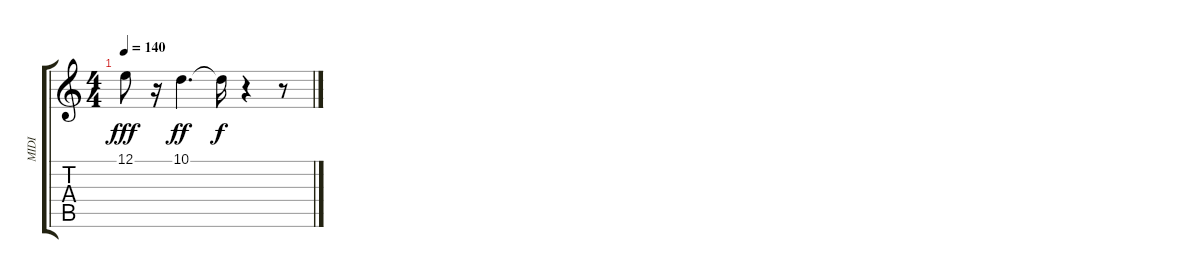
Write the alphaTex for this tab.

\track ("MIDI" "MIDI") {instrument drawbarorgan}
\staff {score tabs}
\tuning (E4 B3 G3 D3 A2 E2) {hide}
\ts (4 4)
\tempo 140
\clef g2
\ks c
12.1.8{dy fff} r.16 10.1.4{d dy ff} 10.1{t}.16{dy f} r.4 r.8
